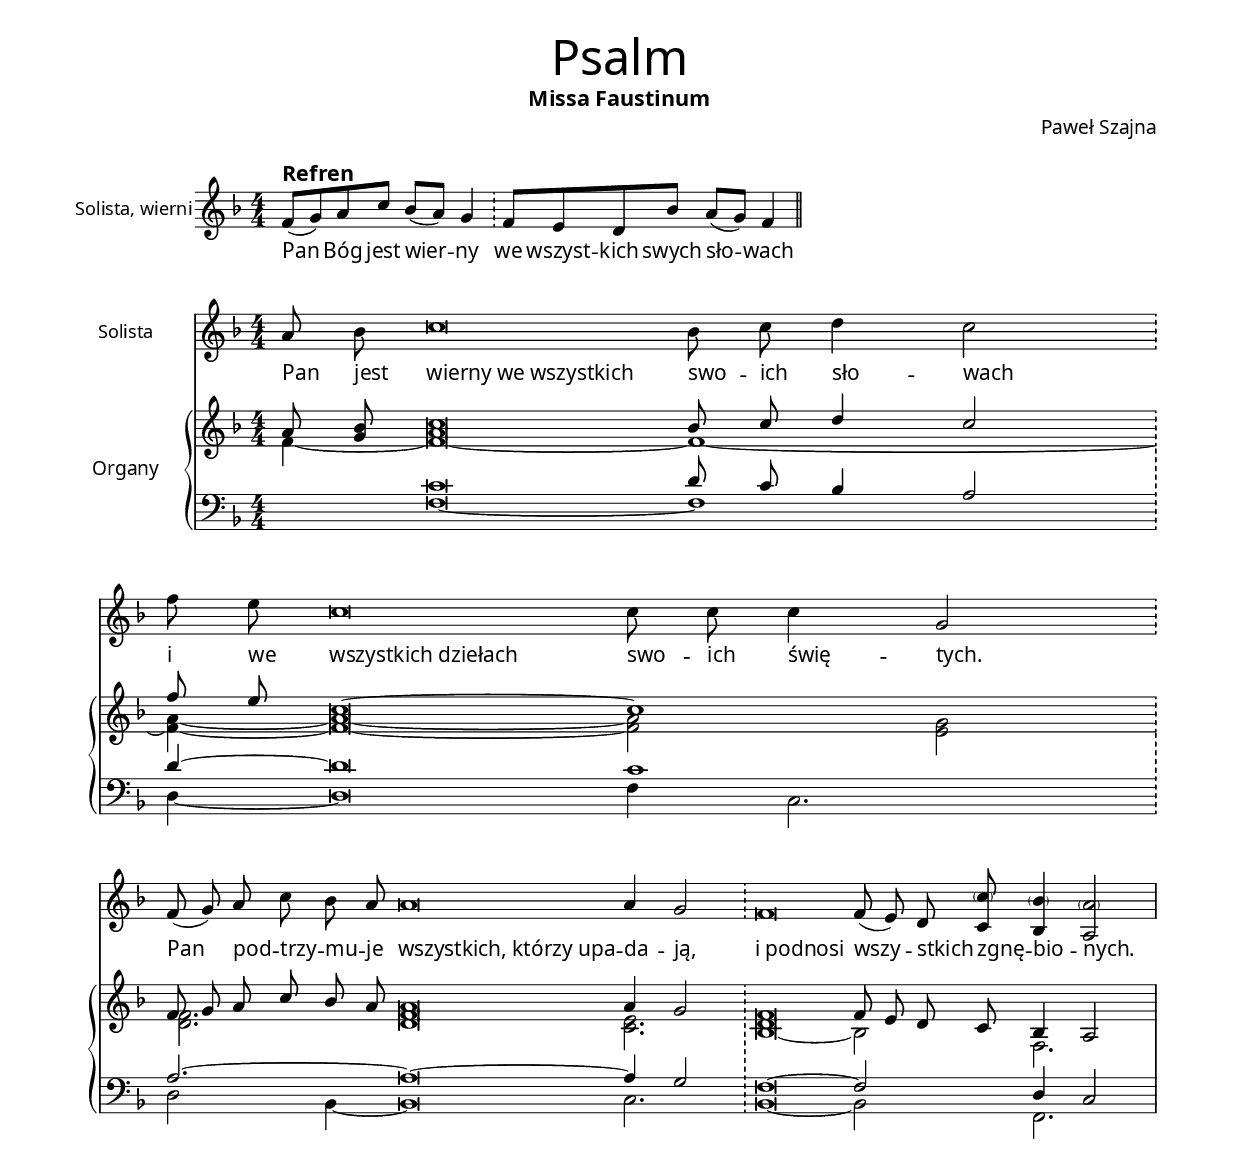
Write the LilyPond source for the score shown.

\version "2.18.2"

\include "common.ly"

soloNotesR = \relative c' {

  f8^\markup { \large\bold Refren }( g) a c bes( a) g4 \bar "!"
  f8 e d bes' a( g) f4 \bar "||"

}

soloNotesZ = \relative c'' {
  \cadenzaOn
  a8 bes c\breve bes8 c d4 c2 \bar "!"
  f8 e c\breve c8 c c4 g2 \bar "!"
  f8( g) a c bes a a\breve a4 g2 \bar "!"
  f\breve f8( e) d <<c \parenthesize c'>> <<bes,4 \parenthesize bes'>> <<a,2 \parenthesize a'>> \bar "|"
  \cadenzaOff 
}

organRHNotes = \relative c'' {
  <<{a8 <<bes g>> <<c\breve a>> bes8 c d4 c2 << {f8 e c\breve~c1} \\ {a4 a\breve a2 g} >>} \\ {f4~f\breve~f1~f4~f\breve~f2 e}>>
  <<{f8 g a c bes a a\breve} \\ {<<f2. d>> <<d\breve f>>}>> <<{a4 g2} \\ {<<e2. c>>}>>
  <<{<<f\breve d>> f8 e d c bes4 a2} \\ {bes\breve~bes2 f2.}>>
}

organLHNotes = \relative c {
  s4 <<{c'\breve d8 c bes4 a2} \\ {f\breve~f1}>>
  <<{d'4~d\breve c1} \\ {d,4~d\breve f4 c2.}>>
  <<{a'2.~a\breve~a4 g2} \\ {d2 bes4~bes\breve c2.}>>
  <<{f\breve~f2 d4 c2} \\ {bes\breve~bes2 f2.}>>
}

lyrr = \lyricmode {
  Pan Bóg jest wier -- ny we wszyst -- kich swych sło -- wach
}
lyrz = \lyricmode {
  \override LyricText.self-alignment-X = #LEFT
  Pan jest wierny_we_wszystkich swo -- ich sło -- wach
  i we wszystkich_dziełach swo -- ich świę -- tych.
  Pan pod -- trzy -- mu -- je wszystkich,_którzy_upa -- da -- ją,
  i_podnosi wszy -- stkich zgnę -- bio -- nych.
}

\header {
  title = "Psalm"
  subtitle = "Missa Faustinum"
  composer = "Paweł Szajna"
}

\score {
  <<
  \new Voice = Lud {
    \set Staff.instrumentName = "Solista, wierni"
    \key f \major
    \soloNotesR
    
  }
  \new Lyrics \lyricsto "Lud" \lyrr
  >>
}

\score {
  <<
    
    \new Voice = Solista {
      \set Staff.instrumentName = "Solista"
      \key f \major
      \soloNotesZ
    }
    \new Lyrics \lyricsto "Solista" \lyrz

    \new PianoStaff <<
      \new Staff { \key f \major \organRHNotes }
      \new Staff { \clef bass \key f \major \organLHNotes }
    >>

  >>

  \layout { }
  %\midi { }

}